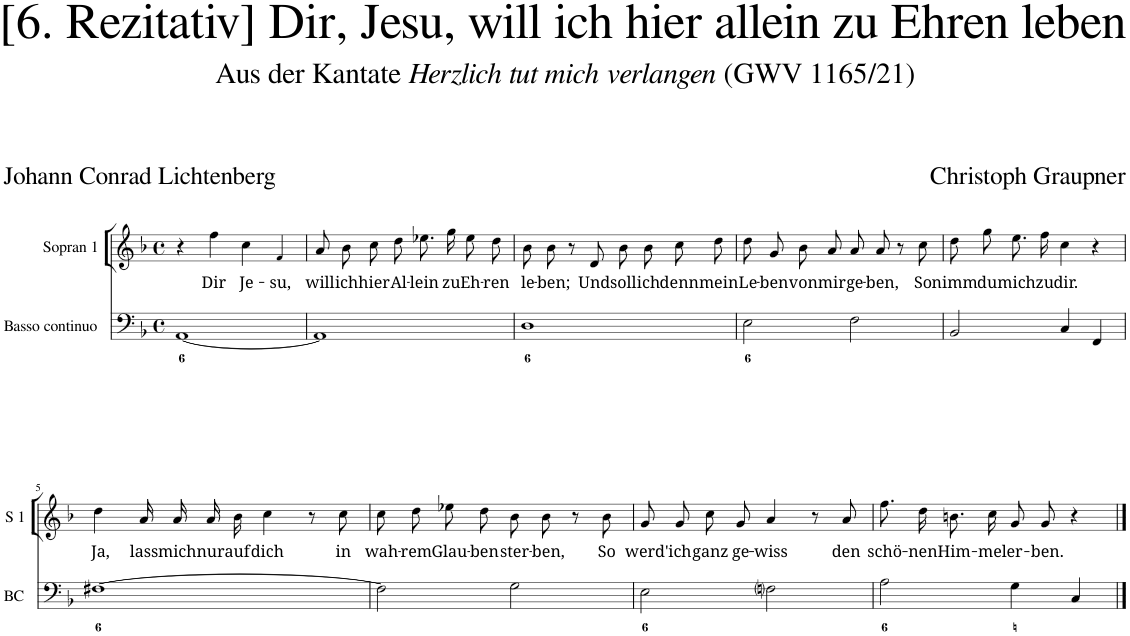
**kern	**kern	**text
*part2	*part1	*part1
*staff2	*staff1	*staff1
*I"Basso continuo	*I"Sopran 1	*
*I'BC	*I'S 1	*
*clefF4	*clefG2	*
*Trd7c12	*	*
*k[b-]	*k[b-]	*
*F:	*F:	*
*M4/4	*M4/4	*
*met(c)	*met(c)	*
=	=	=
[1AA	4r	.
!	!	!LO:LY:b
.	4ff\	Dir
!	!	!LO:LY:b
.	4cc\	Je-
!	!	!LO:LY:b
.	4f!/	-su,
=1	=1	=1
!	!	!LO:LY:b
1AA]	8a/L	will
!	!	!LO:LY:b
.	8b-/J	ich
!	!	!LO:LY:b
.	8cc\L	hier
!	!	!LO:LY:b
.	8dd\J	Al-
!	!	!LO:LY:b
.	8.ee-X\L	-lein
!	!	!LO:LY:b
.	16gg\Jk	zu
!	!	!LO:LY:b
.	8ee-\L	Eh-
!	!	!LO:LY:b
.	8dd\J	-ren
=2	=2	=2
!	!	!LO:LY:b
1D	8b-\L	le-
!	!	!LO:LY:b
.	8b-\J	-ben;
.	8r	.
!	!	!LO:LY:b
.	8d/	Und
!	!	!LO:LY:b
.	8b-\L	soll
!	!	!LO:LY:b
.	8b-\J	ich
!	!	!LO:LY:b
.	8cc\L	denn
!	!	!LO:LY:b
.	8dd\J	mein
=3	=3	=3
!	!	!LO:LY:b
2E\	8dd\L	Le-
!	!	!LO:LY:b
.	8g\J	-ben
!	!	!LO:LY:b
.	8b-/L	von
!	!	!LO:LY:b
.	8a/J	mir
!	!	!LO:LY:b
2F\	8a/L	ge-
!	!	!LO:LY:b
.	8a/J	-ben,
.	8r	.
!	!	!LO:LY:b
.	8cc\	So
=4	=4	=4
!	!	!LO:LY:b
2BB-/	8dd\L	nimm
!	!	!LO:LY:b
.	8gg\J	du
!	!	!LO:LY:b
.	8.ee\L	mich
!	!	!LO:LY:b
.	16ff\Jk	zu
!	!	!LO:LY:b
4C/	4cc\	dir.
4FF/	4r	.
!!LO:LB:g=z
=5	=5	=5
!	!	!LO:LY:b
[1F#X	4dd\	Ja,
!	!	!LO:LY:b
.	16a/LL	lass
!	!	!LO:LY:b
.	16a/J	mich
!	!	!LO:LY:b
.	16a/L	nur
!	!	!LO:LY:b
.	16b-/JJ	auf
!	!	!LO:LY:b
.	4cc\	dich
.	8r	.
!	!	!LO:LY:b
.	8cc\	in
=6	=6	=6
!	!	!LO:LY:b
2F#\]	8cc\L	wah-
!	!	!LO:LY:b
.	8dd\J	-rem
!	!	!LO:LY:b
.	8ee-X\L	Glau-
!	!	!LO:LY:b
.	8dd\J	-ben
!	!	!LO:LY:b
2G\	8b-\L	ster-
!	!	!LO:LY:b
.	8b-\J	-ben,
.	8r	.
!	!	!LO:LY:b
.	8b-\	So
=7	=7	=7
!	!	!LO:LY:b
2E\	8g/L	werd'
!	!	!LO:LY:b
.	8g/J	ich
!	!	!LO:LY:b
.	8cc/L	ganz
!	!	!LO:LY:b
.	8g/J	ge-
!	!	!LO:LY:b
2Fni\	4a/	-wiss
.	8r	.
!	!	!LO:LY:b
.	8a/	den
=8	=8	=8
!	!	!LO:LY:b
2A\	8.ff\L	schö-
!	!	!LO:LY:b
.	16dd\Jk	-nen
!	!	!LO:LY:b
.	8.bn\L	Him-
!	!	!LO:LY:b
.	16cc\Jk	-mel
!	!	!LO:LY:b
4G\	8g/L	er-
!	!	!LO:LY:b
.	8g/J	-ben.
4C/	4r	.
==	==	==
*-	*-	*-
